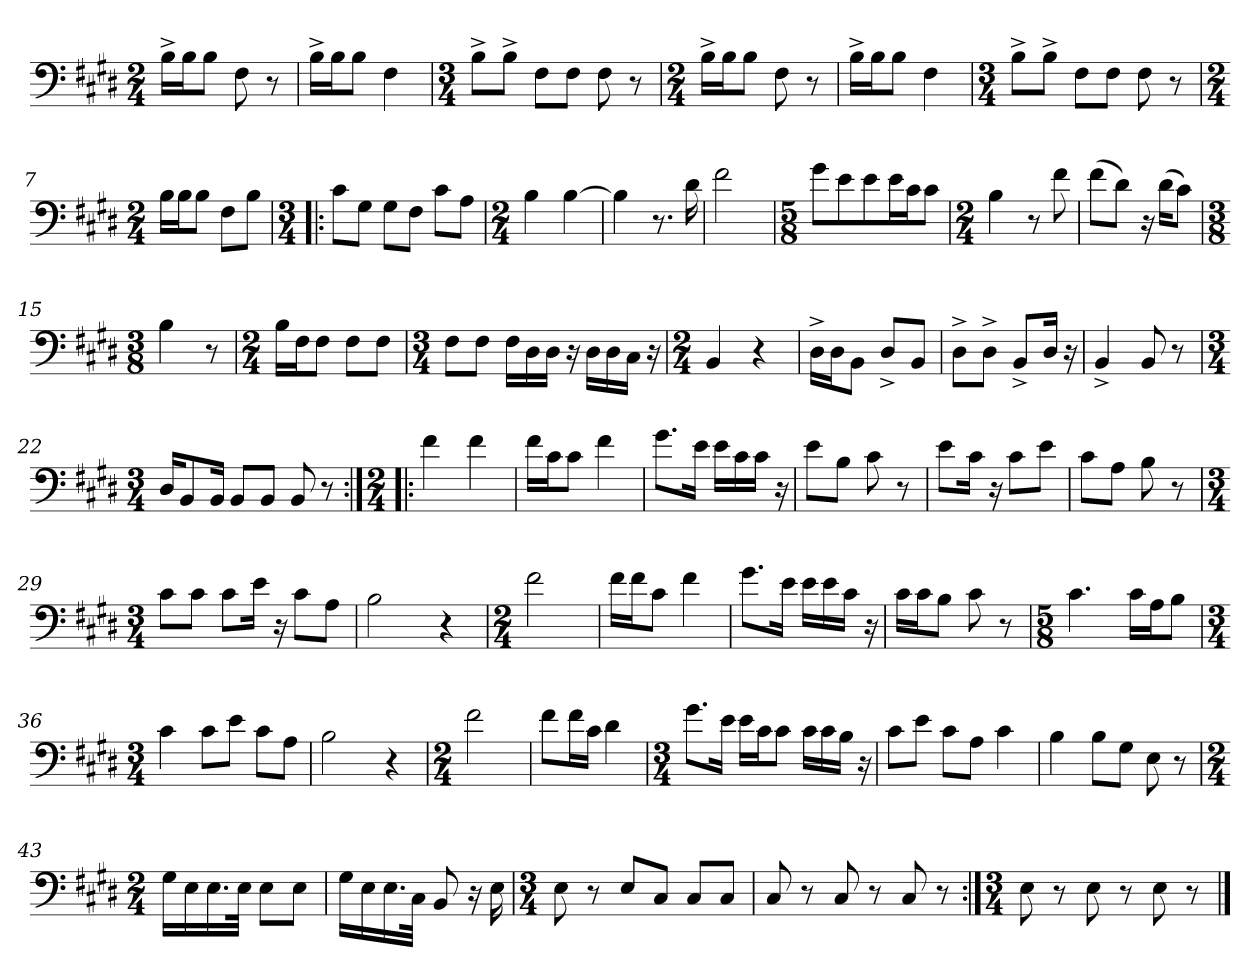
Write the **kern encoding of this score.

**kern
*part1
*staff1
*clefF4
*k[f#c#g#d#]
*M2/4
=1
16B^\LL
16B\J
8B\J
8F#\
8r
=2
16B^\LL
16B\J
8B\J
4F#\
=3
*M3/4
8B^\L
8B^\J
8F#\L
8F#\J
8F#\
8r
=4
*M2/4
16B^\LL
16B\J
8B\J
8F#\
8r
=5
16B^\LL
16B\J
8B\J
4F#\
=6
*M3/4
8B^\L
8B^\J
8F#\L
8F#\J
8F#\
8r
=7
*M2/4
16B\LL
16B\J
8B\J
8F#\L
8B\J
=8!|:
*M3/4
8c#\L
8G#\J
8G#\L
8F#\J
8c#\L
8A\J
=9
*M2/4
4B\
[4B\
=10
4B\]
8.r
16d#\
=11
2f#\
=12
*M5/8
8g#\L
8e\
8e\
16e\L
16c#\J
8c#\J
=13
*M2/4
4B\
8r
8f#\
=14
(8f#\L
8d#\J)
16r
(16d#\KL
8c#\J)
=15
*M3/8
4B\
8r
=16
*M2/4
16B\LL
16F#\J
8F#\J
8F#\L
8F#\J
=17
*M3/4
8F#\L
8F#\J
16F#\LL
16D#\
16D#\JJ
16r
16D#\LL
16D#\
16C#\JJ
16r
=18
*M2/4
4BB/
4r
=19
16D#^\LL
16D#\J
8BB\J
8D#^/L
8BB/J
=20
8D#^\L
8D#^\J
8BB^/L
16D#/Jk
16r
=21
4BB^/
8BB/
8r
=22
*M3/4
16D#/KL
8BB/
16BB/Jk
8BB/L
8BB/J
8BB/
8r
=23:|!|:
*M2/4
4f#\
4f#\
=24
16f#\LL
16c#\J
8c#\J
4f#\
=25
8.g#\L
16e\Jk
16e\LL
16c#\
16c#\JJ
16r
=26
8e\L
8B\J
8c#\
8r
=27
8e\L
16c#\Jk
16r
8c#\L
8e\J
=28
8c#\L
8A\J
8B\
8r
=29
*M3/4
8c#\L
8c#\J
8c#\L
16e\Jk
16r
8c#\L
8A\J
=30
2B\
4r
=31
*M2/4
2f#\
=32
16f#\LL
16f#\J
8c#\J
4f#\
=33
8.g#\L
16e\Jk
16e\LL
16e\
16c#\JJ
16r
=34
16c#\LL
16c#\J
8B\J
8c#\
8r
=35
*M5/8
4.c#\
16c#\LL
16A\J
8B\J
=36
*M3/4
4c#\
8c#\L
8e\J
8c#\L
8A\J
=37
2B\
4r
=38
*M2/4
2f#\
=39
8f#\L
16f#\L
16c#\JJ
4d#\
=40
*M3/4
8.g#\L
16e\Jk
16e\LL
16c#\J
8c#\J
16c#\LL
16c#\
16B\JJ
16r
=41
8c#\L
8e\J
8c#\L
8A\J
4c#\
=42
4B\
8B\L
8G#\J
8E\
8r
=43
*M2/4
16G#\LL
16E\
16.E\
32E\JJk
8E\L
8E\J
=44
16G#\LL
16E\
16.E\
32C#\JJk
8BB/
16r
16E\
=45
*M3/4
8E\
8r
8E/L
8C#/J
8C#/L
8C#/J
=46
8C#/
8r
8C#/
8r
8C#/
8r
=:|!
*M3/4
8E\
8r
8E\
8r
8E\
8r
==
*-
